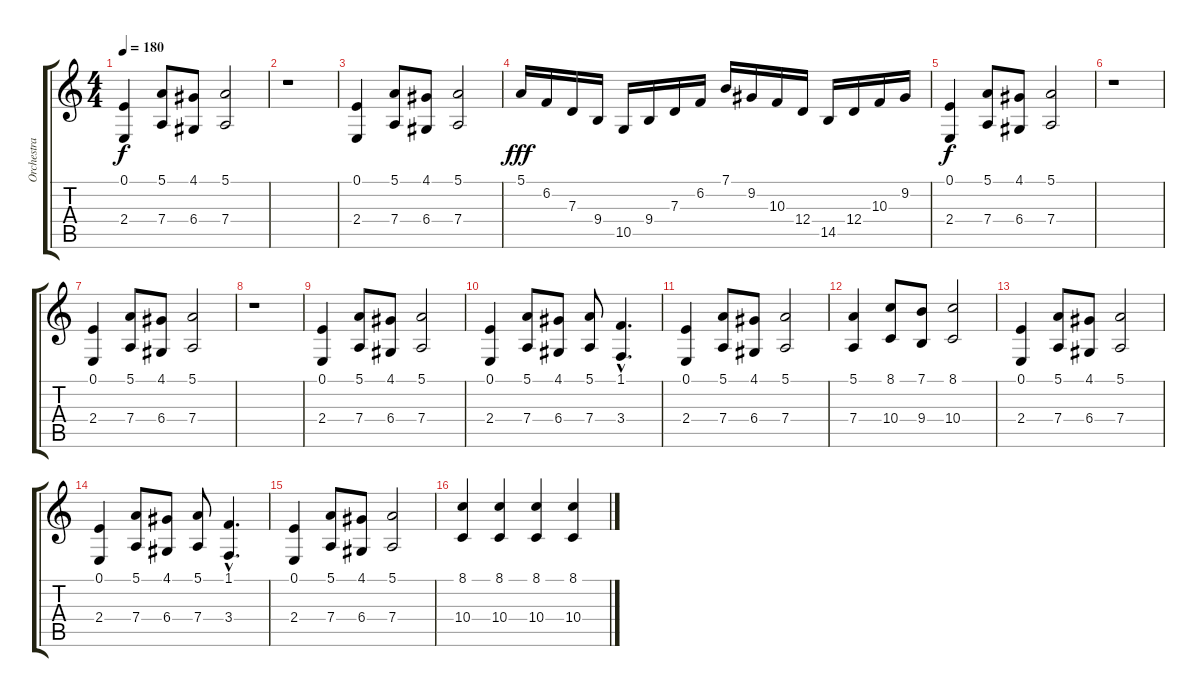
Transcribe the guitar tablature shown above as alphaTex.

\track ("Orchestra 1" "Orchestra ") {instrument pizzicatostrings}
\staff {score tabs}
\tuning (E4 B3 G3 D3 A2 E2) {hide}
\ts (4 4)
\tempo 180
\clef g2
\ks c
(0.1 2.4).4{dy f} (5.1 7.4).8 (4.1 6.4).8 (5.1 7.4).2 |
r.1 |
(0.1 2.4).4 (5.1 7.4).8 (4.1 6.4).8 (5.1 7.4).2 |
5.1.16{dy fff volume 16} 6.2.16 7.3.16 9.4.16 10.5.16 9.4.16 7.3.16 6.2.16 7.1.16 9.2.16 10.3.16 12.4.16 14.5.16 12.4.16 10.3.16 9.2.16 |
(0.1 2.4).4{dy f volume 13} (5.1 7.4).8 (4.1 6.4).8 (5.1 7.4).2 |
r.1 |
(0.1 2.4).4 (5.1 7.4).8 (4.1 6.4).8 (5.1 7.4).2 |
r.1 |
(0.1 2.4).4 (5.1 7.4).8 (4.1 6.4).8 (5.1 7.4).2 |
(0.1 2.4).4 (5.1 7.4).8 (4.1 6.4).8 (5.1 7.4).8 (1.1{hac} 3.4{hac}).4{d} |
(0.1 2.4).4 (5.1 7.4).8 (4.1 6.4).8 (5.1 7.4).2 |
(5.1 7.4).4 (8.1 10.4).8 (7.1 9.4).8 (8.1 10.4).2 |
(0.1 2.4).4 (5.1 7.4).8 (4.1 6.4).8 (5.1 7.4).2 |
(0.1 2.4).4 (5.1 7.4).8 (4.1 6.4).8 (5.1 7.4).8 (1.1{hac} 3.4{hac}).4{d} |
(0.1 2.4).4 (5.1 7.4).8 (4.1 6.4).8 (5.1 7.4).2 |
(8.1 10.4).4 (8.1 10.4).4 (8.1 10.4).4 (8.1 10.4).4
